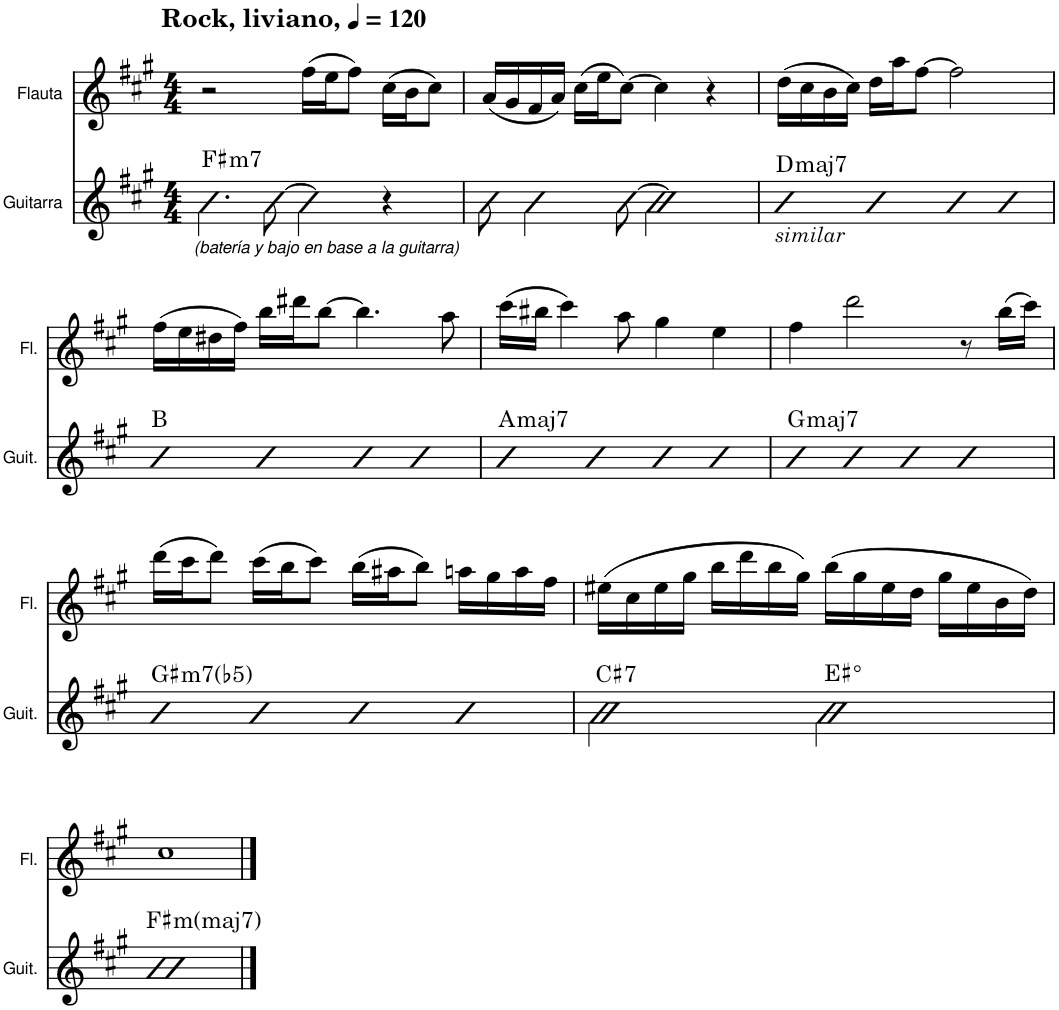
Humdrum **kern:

**kern	**harte	**kern
*part2	*part2	*part1
*staff2	*	*staff1
*I"Guitarra	*	*I"Flauta
*I'Guit.	*	*I'Fl.
*clefG2	*	*clefG2
*Trd7c12	*	*
*k[f#c#g#]	*	*k[f#c#g#]
*M4/4	*	*M4/4
*MM120	*	*MM120
=1	=1	=1
!	!	!LO:TX:a:B:t=Rock, liviano,
!LO:TX:b:i:t=(batería y bajo en base a la guitarra)	!LO:H:kt=m7	!
4.b\	F#:min7	2r
[8b\	.	.
4b\]	.	(16ff#\LL
.	.	16ee\J
.	.	8ff#\J)
4r	.	(16cc#\LL
.	.	16b\J
.	.	8cc#\J)
=2	=2	=2
8b\	.	(16a/LL
.	.	16g#/
4b\	.	16f#/
.	.	16a/JJ)
.	.	(16cc#\LL
.	.	16ee\J
[8b\	.	[8cc#\J)
2b\]	.	4cc#\]
.	.	4r
=3	=3	=3
!LO:TX:b:i:t=similar	!LO:H:kt=maj7	!
4b	D:maj7	(16dd\LL
.	.	16cc#\
.	.	16b\
.	.	16cc#\JJ)
4b	.	16dd\LL
.	.	16aa\J
.	.	[8ff#\J
4b	.	2ff#\]
4b	.	.
!!LO:LB:g=z
=4	=4	=4
4b	B:maj	(16ff#\LL
.	.	16ee\
.	.	16dd#X\
.	.	16ff#\JJ)
4b	.	16bb\LL
.	.	16ddd#X\J
.	.	[8bb\J
4b	.	4.bb\]
4b	.	.
.	.	8aa\
=5	=5	=5
!	!LO:H:kt=maj7	!
4b	A:maj7	(16ccc#\LL
.	.	16bb#X\JJ
.	.	4ccc#\)
4b	.	.
.	.	8aa\
4b	.	4gg#\
4b	.	4ee\
=6	=6	=6
!	!LO:H:kt=maj7	!
4b	G:maj7	4ff#\
4b	.	2ddd\
4b	.	.
4b	.	8r
.	.	(16bb\LL
.	.	16ccc#\JJ)
!!LO:LB:g=z
=7	=7	=7
!	!LO:H:kt=m7(b5)	!
4b	G#:hdim7	(16ddd\LL
.	.	16ccc#\J
.	.	8ddd\J)
4b	.	(16ccc#\LL
.	.	16bb\J
.	.	8ccc#\J)
4b	.	(16bb\LL
.	.	16aa#X\J
.	.	8bb\J)
4b	.	16aan\LL
.	.	16gg#\
.	.	16aa\
.	.	16ff#\JJ
=8	=8	=8
!	!LO:H:kt=7	!
2b\	C#:7	(16ee#X\LL
.	.	16cc#\
.	.	16ee#\
.	.	16gg#\JJ
.	.	16bb\LL
.	.	16ddd\
.	.	16bb\
.	.	16gg#\JJ)
!	!LO:H:kt=°	!
2b\	.	(16bb\LL
.	.	16gg#\
.	.	16ee#\
.	.	16dd\JJ
.	.	16gg#\LL
.	.	16ee#\
.	.	16b\
.	.	16dd\JJ)
!!LO:LB:g=z
=9	=9	=9
!	!LO:H:kt=mmaj7	!
1b	F#:minmaj7	1cc#
==	==	==
*-	*-	*-
